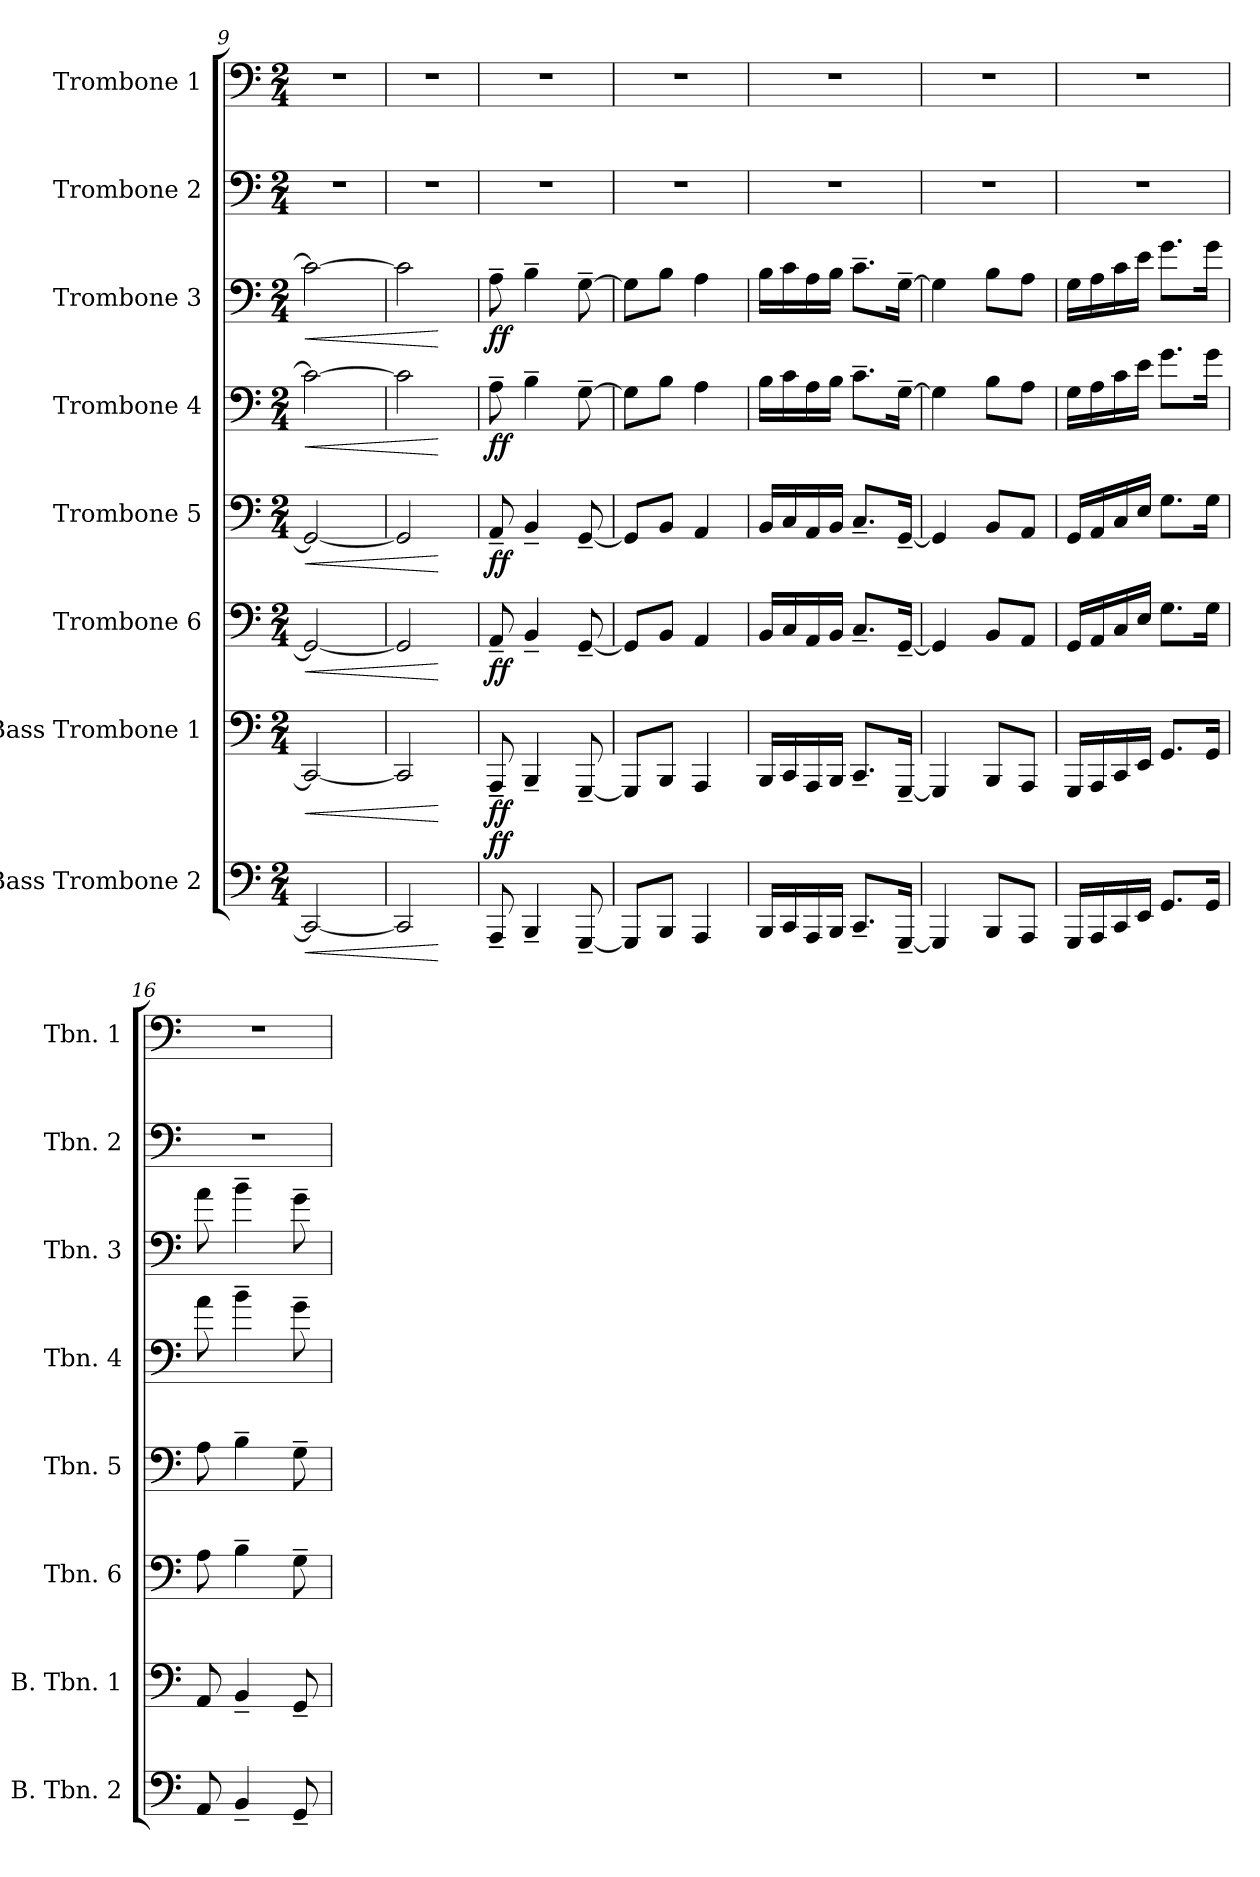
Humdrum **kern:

**kern	**dynam	**kern	**dynam	**kern	**dynam	**kern	**dynam	**kern	**dynam	**kern	**dynam	**kern	**kern
*part8	*part8	*part7	*part7	*part6	*part6	*part5	*part5	*part4	*part4	*part3	*part3	*part2	*part1
*staff8	*staff8	*staff7	*staff7	*staff6	*staff6	*staff5	*staff5	*staff4	*staff4	*staff3	*staff3	*staff2	*staff1
*I"Bass Trombone 2	*	*I"Bass Trombone 1	*	*I"Trombone 6	*	*I"Trombone 5	*	*I"Trombone 4	*	*I"Trombone 3	*	*I"Trombone 2	*I"Trombone 1
*I'B. Tbn. 2	*	*I'B. Tbn. 1	*	*I'Tbn. 6	*	*I'Tbn. 5	*	*I'Tbn. 4	*	*I'Tbn. 3	*	*I'Tbn. 2	*I'Tbn. 1
*clefF4	*	*clefF4	*	*clefF4	*	*clefF4	*	*clefF4	*	*clefF4	*	*clefF4	*clefF4
*k[]	*	*k[]	*	*k[]	*	*k[]	*	*k[]	*	*k[]	*	*k[]	*k[]
*M2/4	*	*M2/4	*	*M2/4	*	*M2/4	*	*M2/4	*	*M2/4	*	*M2/4	*M2/4
=9	=9	=9	=9	=9	=9	=9	=9	=9	=9	=9	=9	=9	=9
!	!LO:HP:b	!	!LO:HP:b	!	!LO:HP:b	!	!LO:HP:b	!	!LO:HP:b	!	!LO:HP:b	!	!
2CC/_	<	2CC/_	<	2GG/_	<	2GG/_	<	2c\_	<	2c\_	<	2r	2r
=10	=10	=10	=10	=10	=10	=10	=10	=10	=10	=10	=10	=10	=10
2CC/]	.	2CC/]	.	2GG/]	.	2GG/]	.	2c\]	.	2c\]	.	2r	2r
.	[	.	[	.	[	.	[	.	[	.	[	.	.
=11	=11	=11	=11	=11	=11	=11	=11	=11	=11	=11	=11	=11	=11
!	!LO:DY:a	!	!LO:DY:b	!	!LO:DY:b	!	!LO:DY:b	!	!LO:DY:b	!	!LO:DY:b	!	!
8AAA~/	ff	8AAA~/	ff	8AA~/	ff	8AA~/	ff	8A~\	ff	8A~\	ff	2r	2r
4BBB~/	.	4BBB~/	.	4BB~/	.	4BB~/	.	4B~\	.	4B~\	.	.	.
[8GGG~/	.	[8GGG~/	.	[8GG~/	.	[8GG~/	.	[8G~\	.	[8G~\	.	.	.
=12	=12	=12	=12	=12	=12	=12	=12	=12	=12	=12	=12	=12	=12
8GGG/L]	.	8GGG/L]	.	8GG/L]	.	8GG/L]	.	8G\L]	.	8G\L]	.	2r	2r
8BBB/J	.	8BBB/J	.	8BB/J	.	8BB/J	.	8B\J	.	8B\J	.	.	.
4AAA/	.	4AAA/	.	4AA/	.	4AA/	.	4A\	.	4A\	.	.	.
=13	=13	=13	=13	=13	=13	=13	=13	=13	=13	=13	=13	=13	=13
16BBB/LL	.	16BBB/LL	.	16BB/LL	.	16BB/LL	.	16B\LL	.	16B\LL	.	2r	2r
16CC/	.	16CC/	.	16C/	.	16C/	.	16c\	.	16c\	.	.	.
16AAA/	.	16AAA/	.	16AA/	.	16AA/	.	16A\	.	16A\	.	.	.
16BBB/JJ	.	16BBB/JJ	.	16BB/JJ	.	16BB/JJ	.	16B\JJ	.	16B\JJ	.	.	.
8.CC~/L	.	8.CC~/L	.	8.C~/L	.	8.C~/L	.	8.c~\L	.	8.c~\L	.	.	.
[16GGG~/Jk	.	[16GGG~/Jk	.	[16GG~/Jk	.	[16GG~/Jk	.	[16G~\Jk	.	[16G~\Jk	.	.	.
=14	=14	=14	=14	=14	=14	=14	=14	=14	=14	=14	=14	=14	=14
4GGG/]	.	4GGG/]	.	4GG/]	.	4GG/]	.	4G\]	.	4G\]	.	2r	2r
8BBB/L	.	8BBB/L	.	8BB/L	.	8BB/L	.	8B\L	.	8B\L	.	.	.
8AAA/J	.	8AAA/J	.	8AA/J	.	8AA/J	.	8A\J	.	8A\J	.	.	.
=15	=15	=15	=15	=15	=15	=15	=15	=15	=15	=15	=15	=15	=15
16GGG/LL	.	16GGG/LL	.	16GG/LL	.	16GG/LL	.	16G\LL	.	16G\LL	.	2r	2r
16AAA/	.	16AAA/	.	16AA/	.	16AA/	.	16A\	.	16A\	.	.	.
16CC/	.	16CC/	.	16C/	.	16C/	.	16c\	.	16c\	.	.	.
16EE/JJ	.	16EE/JJ	.	16E/JJ	.	16E/JJ	.	16e\JJ	.	16e\JJ	.	.	.
8.GG/L	.	8.GG/L	.	8.G\L	.	8.G\L	.	8.g\L	.	8.g\L	.	.	.
16GG/Jk	.	16GG/Jk	.	16G\Jk	.	16G\Jk	.	16g\Jk	.	16g\Jk	.	.	.
!!LO:PB:g=z
=16	=16	=16	=16	=16	=16	=16	=16	=16	=16	=16	=16	=16	=16
8AA/	.	8AA/	.	8A\	.	8A\	.	8a\	.	8a\	.	2r	2r
4BB~/	.	4BB~/	.	4B~\	.	4B~\	.	4b~\	.	4b~\	.	.	.
8GG~/	.	8GG~/	.	8G~\	.	8G~\	.	8g~\	.	8g~\	.	.	.
=	=	=	=	=	=	=	=	=	=	=	=	=	=
*-	*-	*-	*-	*-	*-	*-	*-	*-	*-	*-	*-	*-	*-
